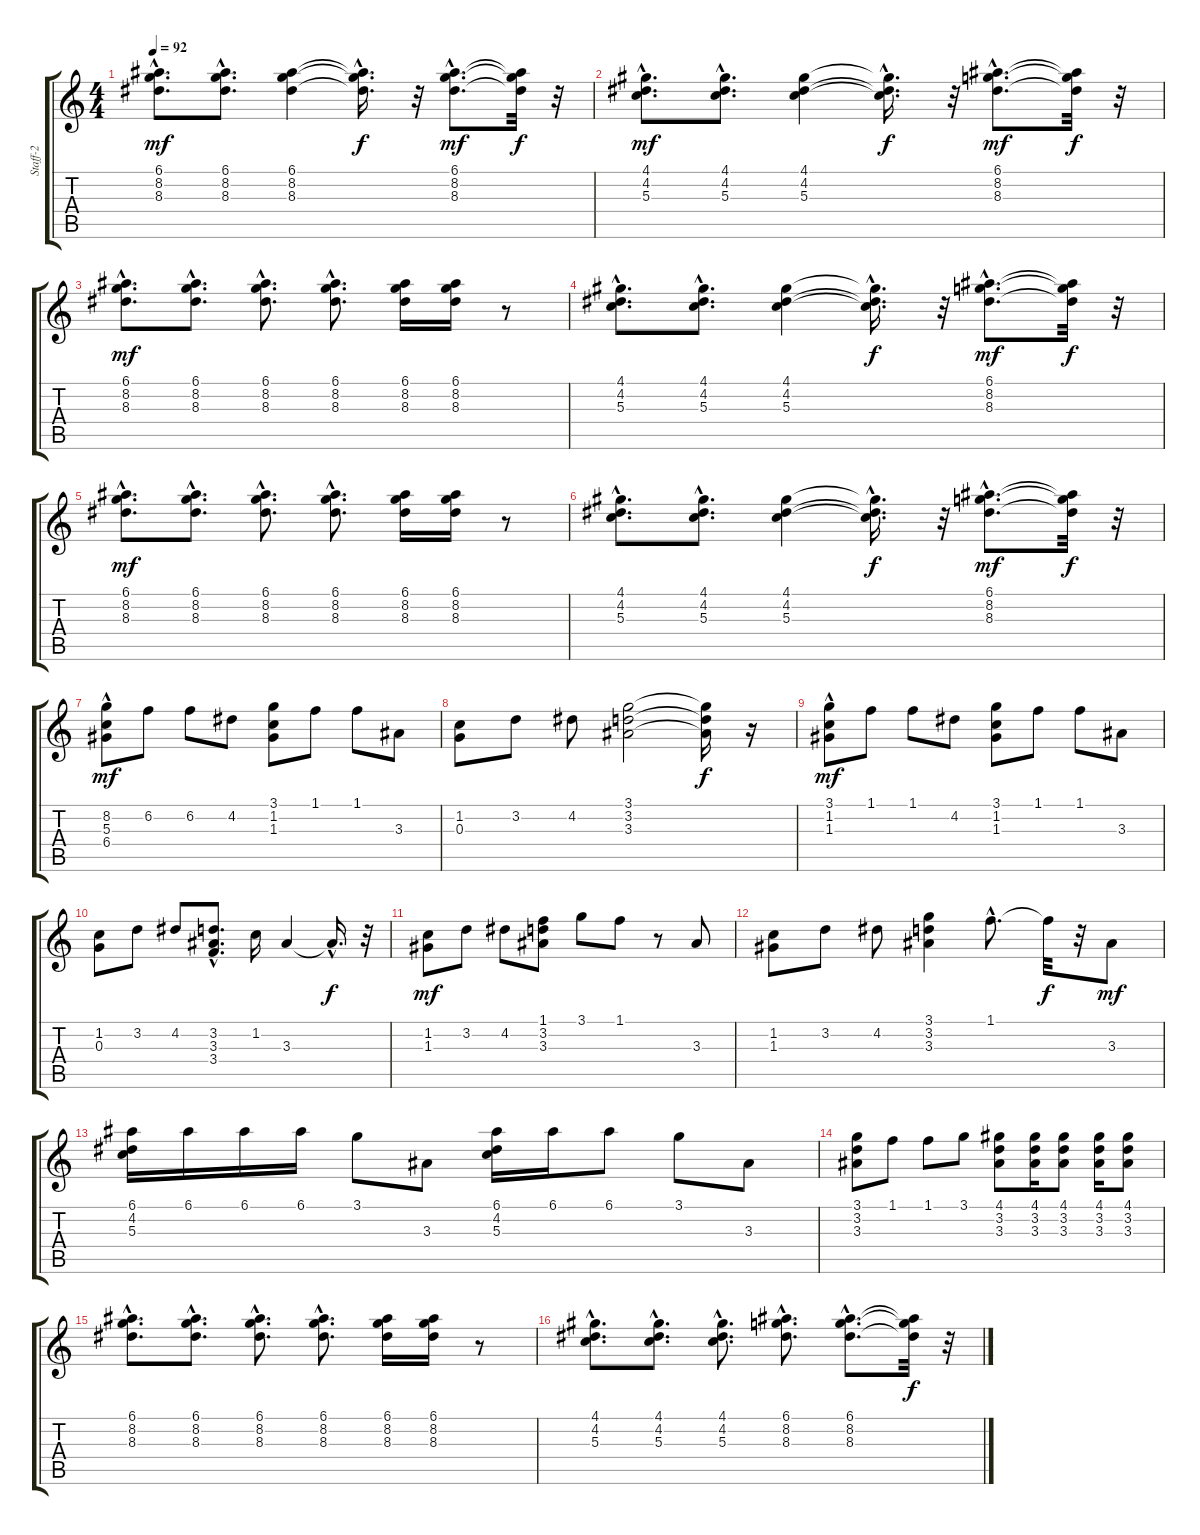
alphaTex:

\track ("Staff-2" "Staff-2") {instrument acousticguitarsteel}
\staff {score tabs}
\tuning (E4 B3 G3 D3 A2 E2) {hide}
\ts (4 4)
\tempo 92
\clef g2
\ks c
(6.1{hac} 8.2{hac} 8.3{hac}).8{d dy mf} (6.1{hac} 8.2{hac} 8.3{hac}).8{d} (6.1 8.2 8.3).4 (6.1{hac t} 8.2{hac t} 8.3{hac t}).16{d dy f} r.32 (6.1{hac} 8.2{hac} 8.3{hac}).8{d dy mf} (6.1{t} 8.2{t} 8.3{t}).32{dy f} r.32 |
(4.1{hac} 4.2{hac} 5.3{hac}).8{d dy mf} (4.1{hac} 4.2{hac} 5.3{hac}).8{d} (4.1 4.2 5.3).4 (4.1{hac t} 4.2{hac t} 5.3{hac t}).16{d dy f} r.32 (6.1{hac} 8.2{hac} 8.3{hac}).8{d dy mf} (6.1{t} 8.2{t} 8.3{t}).32{dy f} r.32 |
(6.1{hac} 8.2{hac} 8.3{hac}).8{d dy mf} (6.1{hac} 8.2{hac} 8.3{hac}).8{d} (6.1{hac} 8.2{hac} 8.3{hac}).8{d} (6.1{hac} 8.2{hac} 8.3{hac}).8{d} (6.1 8.2 8.3).16 (6.1 8.2 8.3).16 r.8 |
(4.1{hac} 4.2{hac} 5.3{hac}).8{d} (4.1{hac} 4.2{hac} 5.3{hac}).8{d} (4.1 4.2 5.3).4 (4.1{hac t} 4.2{hac t} 5.3{hac t}).16{d dy f} r.32 (6.1{hac} 8.2{hac} 8.3{hac}).8{d dy mf} (6.1{t} 8.2{t} 8.3{t}).32{dy f} r.32 |
(6.1{hac} 8.2{hac} 8.3{hac}).8{d dy mf} (6.1{hac} 8.2{hac} 8.3{hac}).8{d} (6.1{hac} 8.2{hac} 8.3{hac}).8{d} (6.1{hac} 8.2{hac} 8.3{hac}).8{d} (6.1 8.2 8.3).16 (6.1 8.2 8.3).16 r.8 |
(4.1{hac} 4.2{hac} 5.3{hac}).8{d} (4.1{hac} 4.2{hac} 5.3{hac}).8{d} (4.1 4.2 5.3).4 (4.1{hac t} 4.2{hac t} 5.3{hac t}).16{d dy f} r.32 (6.1{hac} 8.2{hac} 8.3{hac}).8{d dy mf} (6.1{t} 8.2{t} 8.3{t}).32{dy f} r.32 |
(8.2 5.3{hac} 6.4{hac}).8{dy mf} 6.2.8 6.2.8 4.2.8 (3.1 1.2 1.3).8 1.1.8 1.1.8 3.3.8 |
(1.2 0.3).8 3.2.8 4.2.8 (3.1 3.2 3.3).2 (3.1{t} 3.2{t} 3.3{t}).16{dy f} r.16 |
(3.1 1.2{hac} 1.3{hac}).8{dy mf} 1.1.8 1.1.8 4.2.8 (3.1 1.2 1.3).8 1.1.8 1.1.8 3.3.8 |
(1.2 0.3).8 3.2.8 4.2.8 (3.2{hac} 3.3{hac} 3.4{hac}).8{d} 1.2.16 3.3.4 3.3{hac t}.16{d dy f} r.32 |
(1.2 1.3).8{dy mf} 3.2.8 4.2.8 (1.1 3.2 3.3).8 3.1.8 1.1.8 r.8 3.3.8 |
(1.2 1.3).8 3.2.8 4.2.8 (3.1 3.2 3.3).4 1.1{hac}.8{d} 1.1{t}.32{dy f} r.32 3.3.8{dy mf} |
(6.1 4.2 5.3).16 6.1.16 6.1.16 6.1.16 3.1.8 3.3.8 (6.1 4.2 5.3).16 6.1.16 6.1.8 3.1.8 3.3.8 |
(3.1 3.2 3.3).8 1.1.8 1.1.8 3.1.8 (4.1 3.2 3.3).8 (4.1 3.2 3.3).16 (4.1 3.2 3.3).8 (4.1 3.2 3.3).16 (4.1 3.2 3.3).8 |
(6.1{hac} 8.2{hac} 8.3{hac}).8{d} (6.1{hac} 8.2{hac} 8.3{hac}).8{d} (6.1{hac} 8.2{hac} 8.3{hac}).8{d} (6.1{hac} 8.2{hac} 8.3{hac}).8{d} (6.1 8.2 8.3).16 (6.1 8.2 8.3).16 r.8 |
(4.1{hac} 4.2{hac} 5.3{hac}).8{d} (4.1{hac} 4.2{hac} 5.3{hac}).8{d} (4.1{hac} 4.2{hac} 5.3{hac}).8{d} (6.1{hac} 8.2{hac} 8.3{hac}).8{d} (6.1{hac} 8.2{hac} 8.3{hac}).8{d} (6.1{t} 8.2{t} 8.3{t}).32{dy f} r.32
